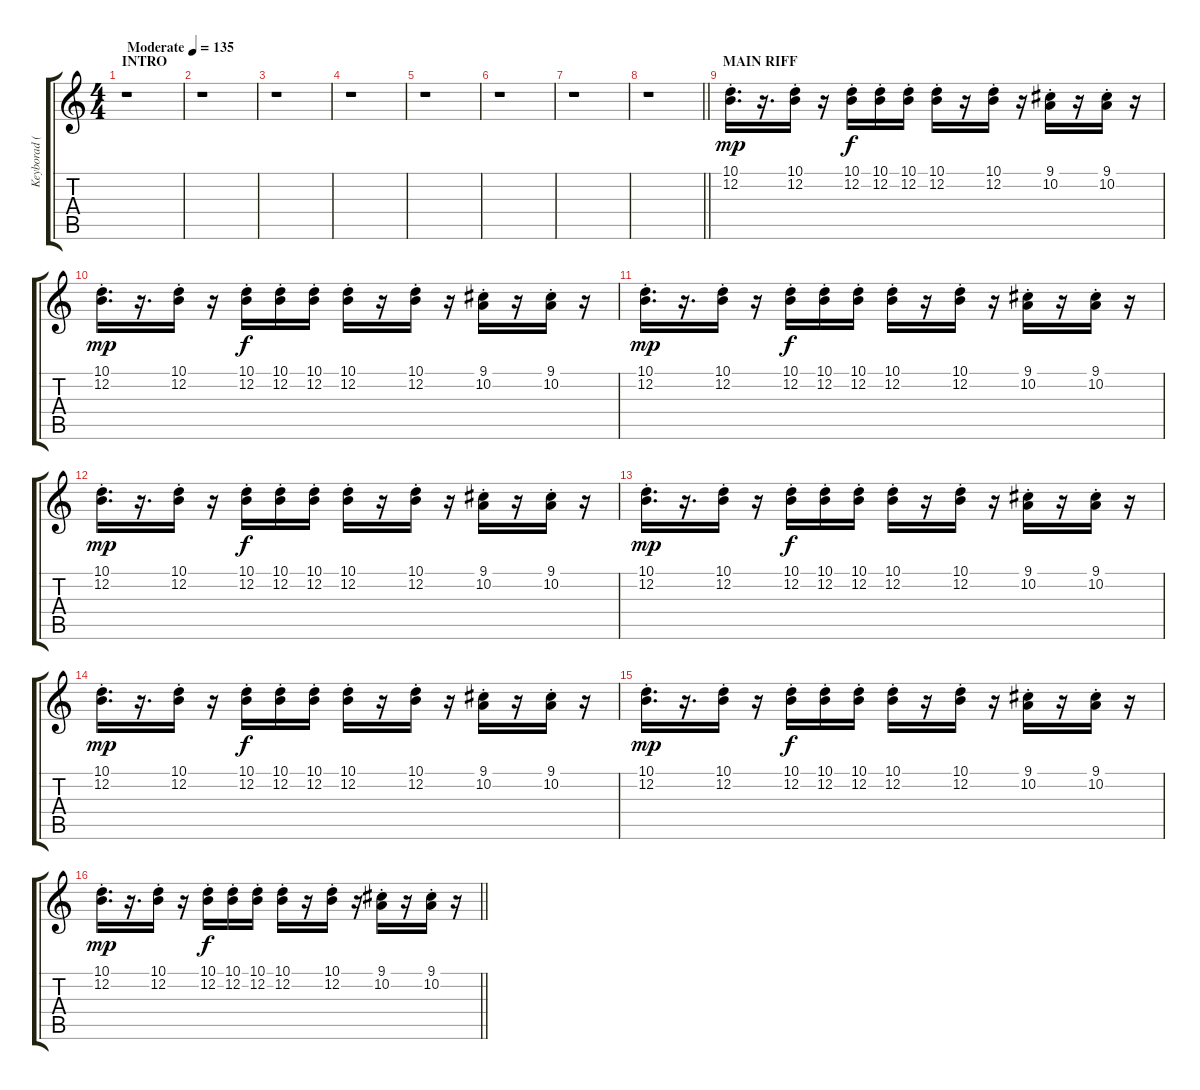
\track ("Keyborad (1)" "Keyborad (") {instrument tremolostrings}
\staff {score tabs}
\tuning (E4 B3 G3 D3 A2 E2) {hide}
\ts (4 4)
\section ("" "INTRO")
\tempo (135 "Moderate")
\clef g2
\ks c
r.1{dy mp instrument tremolostrings} |
r.1 |
r.1 |
r.1 |
r.1 |
r.1 |
r.1 |
\barLineRight lightlight
r.1 |
\section ("" "MAIN RIFF")
(10.1{st} 12.2{st}).16{d} r.16{d} (10.1{st} 12.2{st}).16 r.16 (10.1{st} 12.2{st}).16{dy f} (10.1{st} 12.2{st}).16 (10.1{st} 12.2{st}).16 (10.1{st} 12.2{st}).16 r.16 (10.1{st} 12.2{st}).16 r.16 (9.1{st} 10.2{st}).16 r.16 (9.1{st} 10.2{st}).16 r.16 |
(10.1{st} 12.2{st}).16{d dy mp} r.16{d} (10.1{st} 12.2{st}).16 r.16 (10.1{st} 12.2{st}).16{dy f} (10.1{st} 12.2{st}).16 (10.1{st} 12.2{st}).16 (10.1{st} 12.2{st}).16 r.16 (10.1{st} 12.2{st}).16 r.16 (9.1{st} 10.2{st}).16 r.16 (9.1{st} 10.2{st}).16 r.16 |
(10.1{st} 12.2{st}).16{d dy mp} r.16{d} (10.1{st} 12.2{st}).16 r.16 (10.1{st} 12.2{st}).16{dy f} (10.1{st} 12.2{st}).16 (10.1{st} 12.2{st}).16 (10.1{st} 12.2{st}).16 r.16 (10.1{st} 12.2{st}).16 r.16 (9.1{st} 10.2{st}).16 r.16 (9.1{st} 10.2{st}).16 r.16 |
(10.1{st} 12.2{st}).16{d dy mp} r.16{d} (10.1{st} 12.2{st}).16 r.16 (10.1{st} 12.2{st}).16{dy f} (10.1{st} 12.2{st}).16 (10.1{st} 12.2{st}).16 (10.1{st} 12.2{st}).16 r.16 (10.1{st} 12.2{st}).16 r.16 (9.1{st} 10.2{st}).16 r.16 (9.1{st} 10.2{st}).16 r.16 |
(10.1{st} 12.2{st}).16{d dy mp} r.16{d} (10.1{st} 12.2{st}).16 r.16 (10.1{st} 12.2{st}).16{dy f} (10.1{st} 12.2{st}).16 (10.1{st} 12.2{st}).16 (10.1{st} 12.2{st}).16 r.16 (10.1{st} 12.2{st}).16 r.16 (9.1{st} 10.2{st}).16 r.16 (9.1{st} 10.2{st}).16 r.16 |
(10.1{st} 12.2{st}).16{d dy mp} r.16{d} (10.1{st} 12.2{st}).16 r.16 (10.1{st} 12.2{st}).16{dy f} (10.1{st} 12.2{st}).16 (10.1{st} 12.2{st}).16 (10.1{st} 12.2{st}).16 r.16 (10.1{st} 12.2{st}).16 r.16 (9.1{st} 10.2{st}).16 r.16 (9.1{st} 10.2{st}).16 r.16 |
(10.1{st} 12.2{st}).16{d dy mp} r.16{d} (10.1{st} 12.2{st}).16 r.16 (10.1{st} 12.2{st}).16{dy f} (10.1{st} 12.2{st}).16 (10.1{st} 12.2{st}).16 (10.1{st} 12.2{st}).16 r.16 (10.1{st} 12.2{st}).16 r.16 (9.1{st} 10.2{st}).16 r.16 (9.1{st} 10.2{st}).16 r.16 |
\barLineRight lightlight
(10.1{st} 12.2{st}).16{d dy mp} r.16{d} (10.1{st} 12.2{st}).16 r.16 (10.1{st} 12.2{st}).16{dy f} (10.1{st} 12.2{st}).16 (10.1{st} 12.2{st}).16 (10.1{st} 12.2{st}).16 r.16 (10.1{st} 12.2{st}).16 r.16 (9.1{st} 10.2{st}).16 r.16 (9.1{st} 10.2{st}).16 r.16
